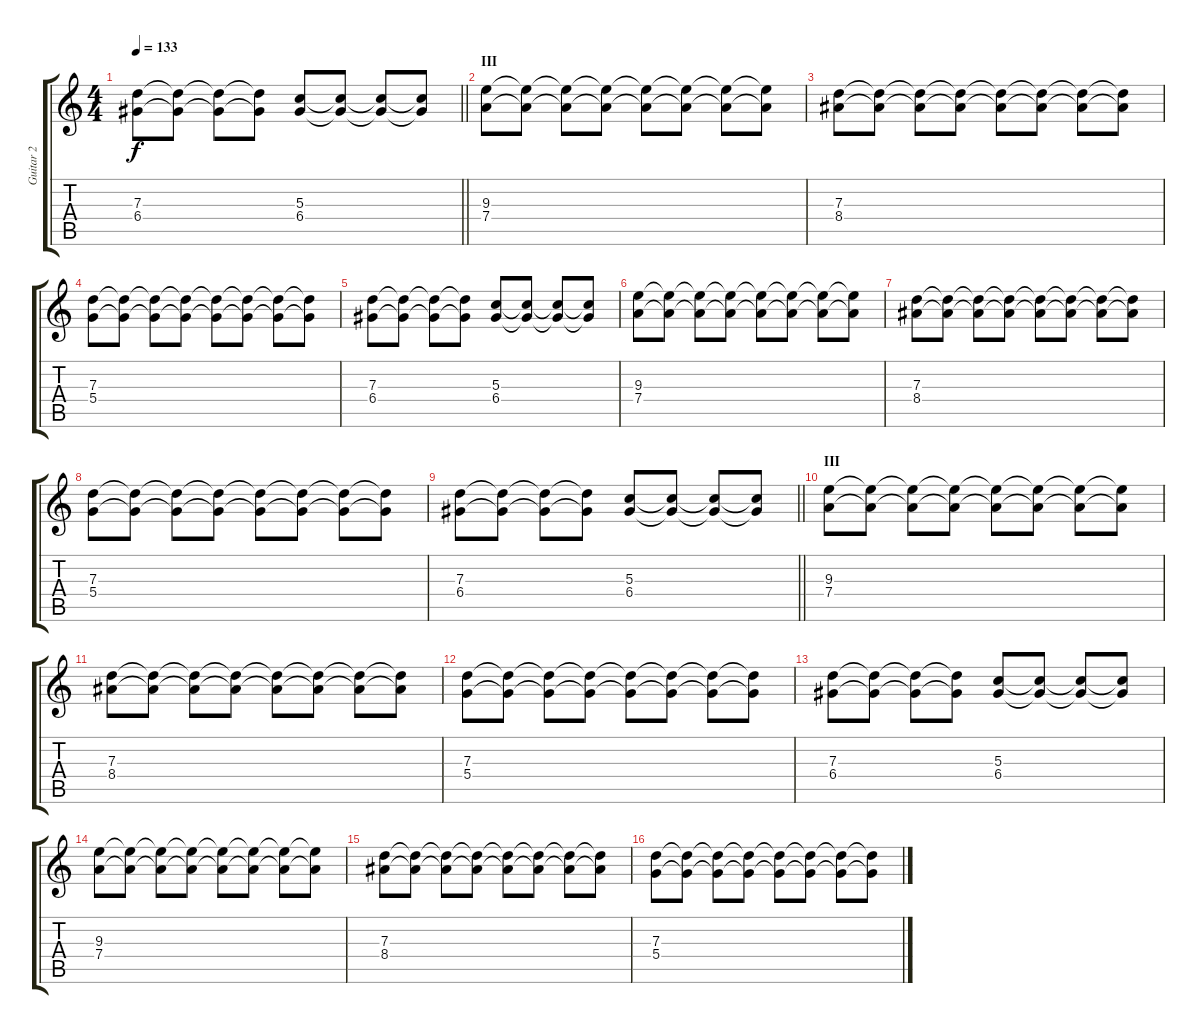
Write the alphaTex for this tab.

\track ("Guitar 2" "Guitar 2") {instrument distortionguitar}
\staff {score tabs}
\tuning (E4 B3 G3 D3 A2 E2) {hide}
\ts (4 4)
\tempo 133
\clef g2
\barLineRight lightlight
\ks c
(7.3 6.4).8{dy f} (7.3{t} 6.4{t}).8 (7.3{t} 6.4{t}).8 (7.3{t} 6.4{t}).8 (5.3 6.4).8 (5.3{t} 6.4{t}).8 (5.3{t} 6.4{t}).8 (5.3{t} 6.4{t}).8 |
\section ("" "III")
(9.3 7.4).8 (9.3{t} 7.4{t}).8 (9.3{t} 7.4{t}).8 (9.3{t} 7.4{t}).8 (9.3{t} 7.4{t}).8 (9.3{t} 7.4{t}).8 (9.3{t} 7.4{t}).8 (9.3{t} 7.4{t}).8 |
(7.3 8.4).8 (7.3{t} 8.4{t}).8 (7.3{t} 8.4{t}).8 (7.3{t} 8.4{t}).8 (7.3{t} 8.4{t}).8 (7.3{t} 8.4{t}).8 (7.3{t} 8.4{t}).8 (7.3{t} 8.4{t}).8 |
(7.3 5.4).8 (7.3{t} 5.4{t}).8 (7.3{t} 5.4{t}).8 (7.3{t} 5.4{t}).8 (7.3{t} 5.4{t}).8 (7.3{t} 5.4{t}).8 (7.3{t} 5.4{t}).8 (7.3{t} 5.4{t}).8 |
(7.3 6.4).8 (7.3{t} 6.4{t}).8 (7.3{t} 6.4{t}).8 (7.3{t} 6.4{t}).8 (5.3 6.4).8 (5.3{t} 6.4{t}).8 (5.3{t} 6.4{t}).8 (5.3{t} 6.4{t}).8 |
(9.3 7.4).8 (9.3{t} 7.4{t}).8 (9.3{t} 7.4{t}).8 (9.3{t} 7.4{t}).8 (9.3{t} 7.4{t}).8 (9.3{t} 7.4{t}).8 (9.3{t} 7.4{t}).8 (9.3{t} 7.4{t}).8 |
(7.3 8.4).8 (7.3{t} 8.4{t}).8 (7.3{t} 8.4{t}).8 (7.3{t} 8.4{t}).8 (7.3{t} 8.4{t}).8 (7.3{t} 8.4{t}).8 (7.3{t} 8.4{t}).8 (7.3{t} 8.4{t}).8 |
(7.3 5.4).8 (7.3{t} 5.4{t}).8 (7.3{t} 5.4{t}).8 (7.3{t} 5.4{t}).8 (7.3{t} 5.4{t}).8 (7.3{t} 5.4{t}).8 (7.3{t} 5.4{t}).8 (7.3{t} 5.4{t}).8 |
\barLineRight lightlight
(7.3 6.4).8 (7.3{t} 6.4{t}).8 (7.3{t} 6.4{t}).8 (7.3{t} 6.4{t}).8 (5.3 6.4).8 (5.3{t} 6.4{t}).8 (5.3{t} 6.4{t}).8 (5.3{t} 6.4{t}).8 |
\section ("" "III")
(9.3 7.4).8 (9.3{t} 7.4{t}).8 (9.3{t} 7.4{t}).8 (9.3{t} 7.4{t}).8 (9.3{t} 7.4{t}).8 (9.3{t} 7.4{t}).8 (9.3{t} 7.4{t}).8 (9.3{t} 7.4{t}).8 |
(7.3 8.4).8 (7.3{t} 8.4{t}).8 (7.3{t} 8.4{t}).8 (7.3{t} 8.4{t}).8 (7.3{t} 8.4{t}).8 (7.3{t} 8.4{t}).8 (7.3{t} 8.4{t}).8 (7.3{t} 8.4{t}).8 |
(7.3 5.4).8 (7.3{t} 5.4{t}).8 (7.3{t} 5.4{t}).8 (7.3{t} 5.4{t}).8 (7.3{t} 5.4{t}).8 (7.3{t} 5.4{t}).8 (7.3{t} 5.4{t}).8 (7.3{t} 5.4{t}).8 |
(7.3 6.4).8 (7.3{t} 6.4{t}).8 (7.3{t} 6.4{t}).8 (7.3{t} 6.4{t}).8 (5.3 6.4).8 (5.3{t} 6.4{t}).8 (5.3{t} 6.4{t}).8 (5.3{t} 6.4{t}).8 |
(9.3 7.4).8 (9.3{t} 7.4{t}).8 (9.3{t} 7.4{t}).8 (9.3{t} 7.4{t}).8 (9.3{t} 7.4{t}).8 (9.3{t} 7.4{t}).8 (9.3{t} 7.4{t}).8 (9.3{t} 7.4{t}).8 |
(7.3 8.4).8 (7.3{t} 8.4{t}).8 (7.3{t} 8.4{t}).8 (7.3{t} 8.4{t}).8 (7.3{t} 8.4{t}).8 (7.3{t} 8.4{t}).8 (7.3{t} 8.4{t}).8 (7.3{t} 8.4{t}).8 |
(7.3 5.4).8 (7.3{t} 5.4{t}).8 (7.3{t} 5.4{t}).8 (7.3{t} 5.4{t}).8 (7.3{t} 5.4{t}).8 (7.3{t} 5.4{t}).8 (7.3{t} 5.4{t}).8 (7.3{t} 5.4{t}).8
